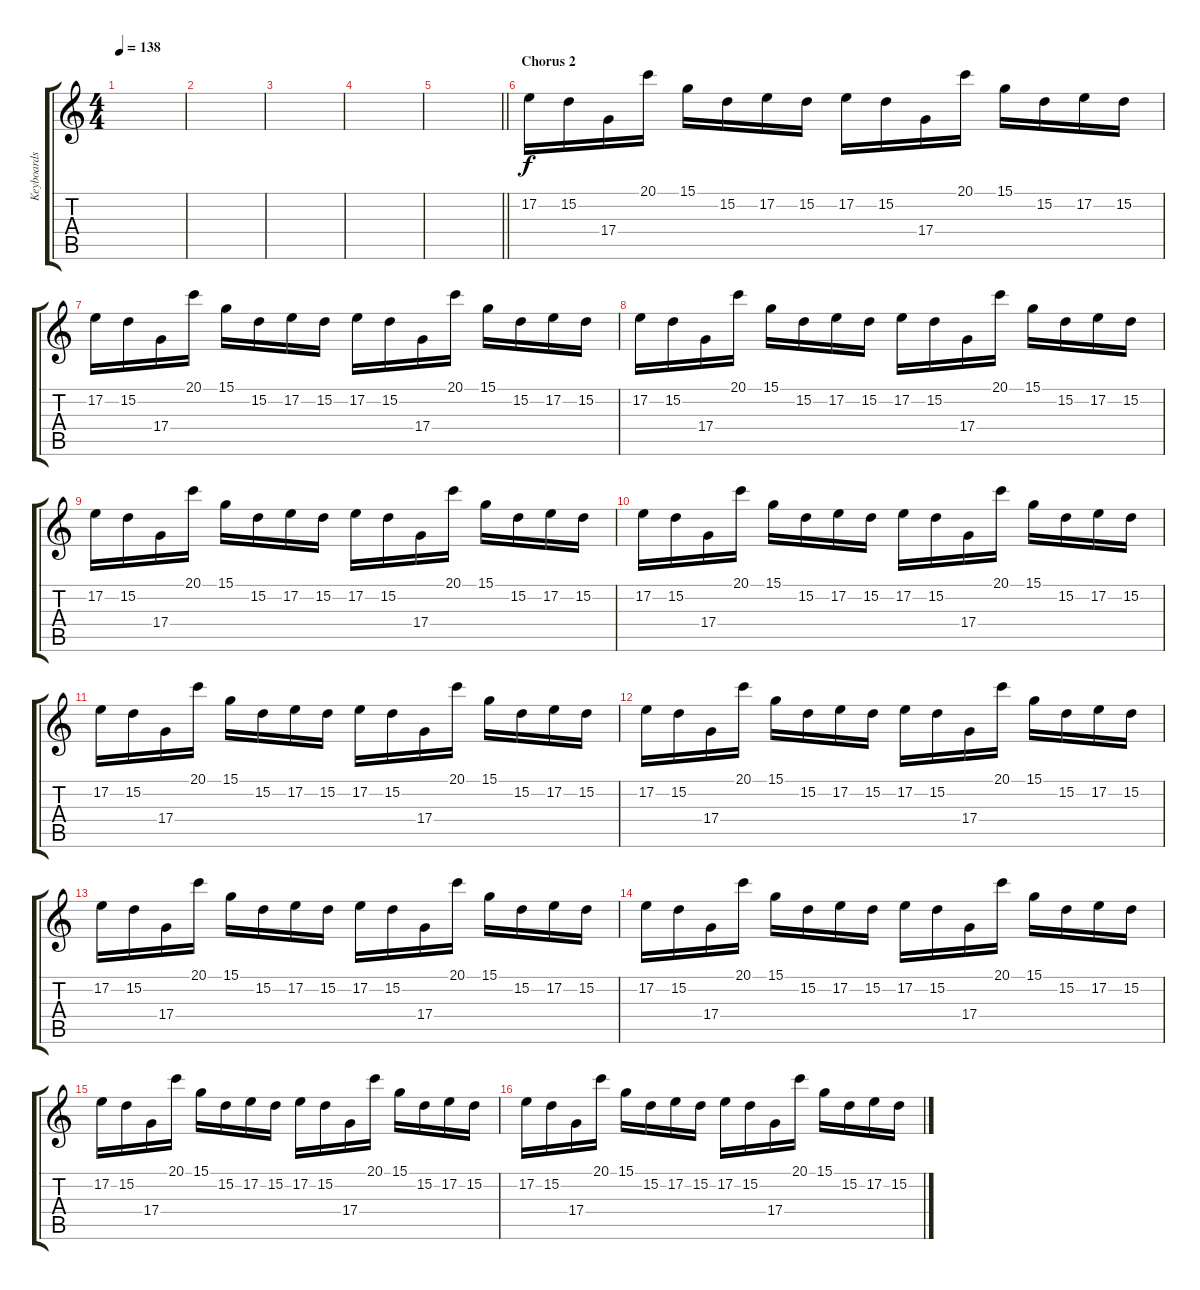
\track ("Keyboards" "Keyboards") {instrument lead2sawtooth}
\staff {score tabs}
\tuning (E4 B3 G3 D3 A2 E2) {hide}
\ts (4 4)
\tempo 138
\clef g2
\ks c
|
|
|
|
\barLineRight lightlight
|
\section ("" "Chorus 2")
17.2.16 15.2.16 17.4.16 20.1.16 15.1.16 15.2.16 17.2.16 15.2.16 17.2.16 15.2.16 17.4.16 20.1.16 15.1.16 15.2.16 17.2.16 15.2.16 |
17.2.16 15.2.16 17.4.16 20.1.16 15.1.16 15.2.16 17.2.16 15.2.16 17.2.16 15.2.16 17.4.16 20.1.16 15.1.16 15.2.16 17.2.16 15.2.16 |
17.2.16 15.2.16 17.4.16 20.1.16 15.1.16 15.2.16 17.2.16 15.2.16 17.2.16 15.2.16 17.4.16 20.1.16 15.1.16 15.2.16 17.2.16 15.2.16 |
17.2.16 15.2.16 17.4.16 20.1.16 15.1.16 15.2.16 17.2.16 15.2.16 17.2.16 15.2.16 17.4.16 20.1.16 15.1.16 15.2.16 17.2.16 15.2.16 |
17.2.16 15.2.16 17.4.16 20.1.16 15.1.16 15.2.16 17.2.16 15.2.16 17.2.16 15.2.16 17.4.16 20.1.16 15.1.16 15.2.16 17.2.16 15.2.16 |
17.2.16 15.2.16 17.4.16 20.1.16 15.1.16 15.2.16 17.2.16 15.2.16 17.2.16 15.2.16 17.4.16 20.1.16 15.1.16 15.2.16 17.2.16 15.2.16 |
17.2.16 15.2.16 17.4.16 20.1.16 15.1.16 15.2.16 17.2.16 15.2.16 17.2.16 15.2.16 17.4.16 20.1.16 15.1.16 15.2.16 17.2.16 15.2.16 |
17.2.16 15.2.16 17.4.16 20.1.16 15.1.16 15.2.16 17.2.16 15.2.16 17.2.16 15.2.16 17.4.16 20.1.16 15.1.16 15.2.16 17.2.16 15.2.16 |
17.2.16 15.2.16 17.4.16 20.1.16 15.1.16 15.2.16 17.2.16 15.2.16 17.2.16 15.2.16 17.4.16 20.1.16 15.1.16 15.2.16 17.2.16 15.2.16 |
17.2.16 15.2.16 17.4.16 20.1.16 15.1.16 15.2.16 17.2.16 15.2.16 17.2.16 15.2.16 17.4.16 20.1.16 15.1.16 15.2.16 17.2.16 15.2.16 |
17.2.16 15.2.16 17.4.16 20.1.16 15.1.16 15.2.16 17.2.16 15.2.16 17.2.16 15.2.16 17.4.16 20.1.16 15.1.16 15.2.16 17.2.16 15.2.16
